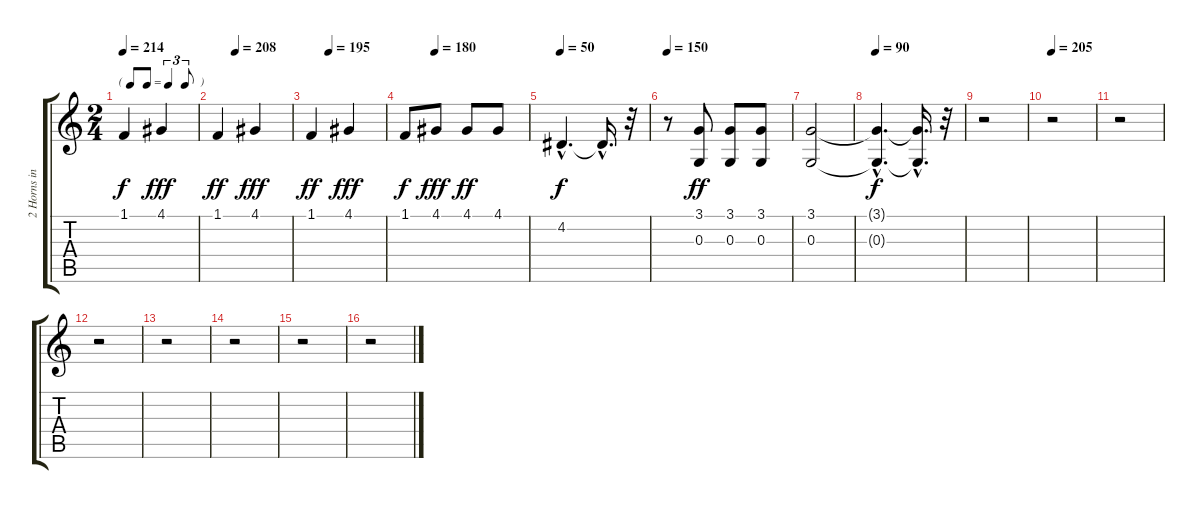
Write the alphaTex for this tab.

\track ("2 Horns in Eb" "2 Horns in") {instrument frenchhorn}
\staff {score tabs}
\tuning (E4 B3 G3 D3 A2 E2) {hide}
\ts (2 4)
\tf triplet8th
\tempo 214
\clef g2
\ks c
1.1.4{dy f} 4.1.4{dy fff} |
\tempo (208 0.25)
1.1.4{dy ff} 4.1.4{dy fff} |
\tempo (195 0.25)
1.1.4{dy ff} 4.1.4{dy fff} |
\tempo (180 0.25)
1.1.8{dy f} 4.1.8{dy fff} 4.1.8{dy ff} 4.1.8 |
\tempo 50
4.2{hac}.4{d dy f} 4.2{hac t}.16{d} r.32 |
\tempo 150
r.8 (3.1 0.3).8{dy ff} (3.1 0.3).8 (3.1 0.3).8 |
(3.1 0.3).2 |
\tempo 90
(3.1{hac t} 0.3{hac t}).4{d dy f} (3.1{hac t} 0.3{hac t}).16{d} r.32 |
r.2 |
\tempo 205
r.2 |
r.2 |
r.2 |
r.2 |
r.2 |
r.2 |
r.2
